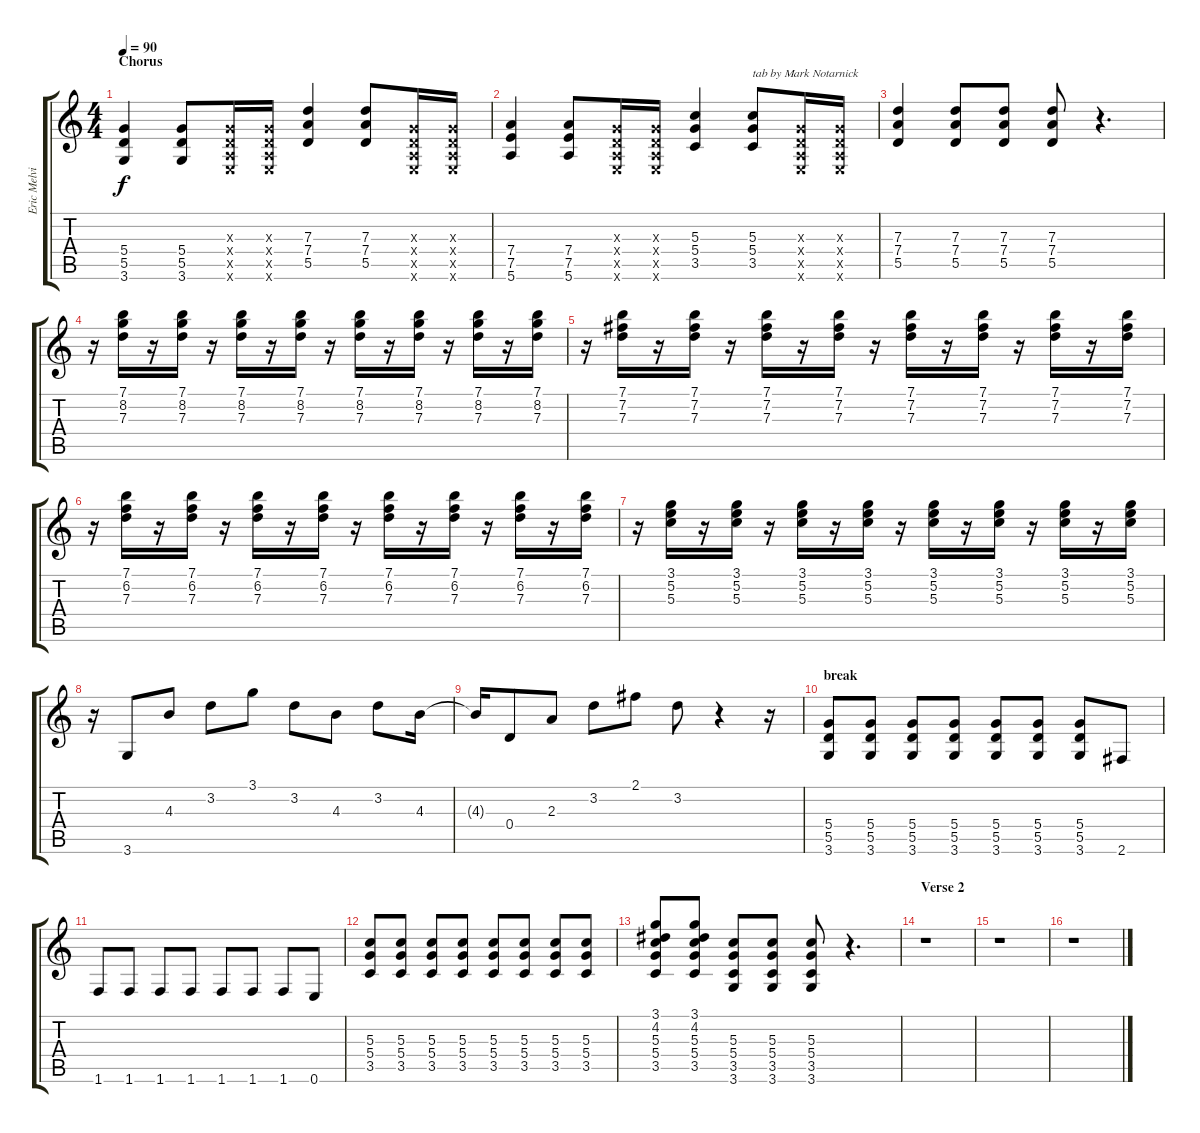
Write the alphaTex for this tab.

\track ("Eric Melvin" "Eric Melvi") {instrument overdrivenguitar}
\staff {score tabs}
\tuning (E4 B3 G3 D3 A2 E2) {hide}
\ts (4 4)
\section ("" "Chorus")
\tempo 90
\clef g2
\ks c
(5.4 5.5 3.6).4{dy f} (5.4 5.5 3.6).8 (0.3{x} 0.4{x} 0.5{x} 0.6{x}).16 (0.3{x} 0.4{x} 0.5{x} 0.6{x}).16 (7.3 7.4 5.5).4 (7.3 7.4 5.5).8 (0.3{x} 0.4{x} 0.5{x} 0.6{x}).16 (0.3{x} 0.4{x} 0.5{x} 0.6{x}).16 |
(7.4 7.5 5.6).4 (7.4 7.5 5.6).8 (0.3{x} 0.4{x} 0.5{x} 0.6{x}).16 (0.3{x} 0.4{x} 0.5{x} 0.6{x}).16 (5.3 5.4 3.5).4 (5.3 5.4 3.5).8{txt "tab by Mark Notarnick"} (0.3{x} 0.4{x} 0.5{x} 0.6{x}).16 (0.3{x} 0.4{x} 0.5{x} 0.6{x}).16 |
(7.3 7.4 5.5).4 (7.3 7.4 5.5).8 (7.3 7.4 5.5).8 (7.3 7.4 5.5).8 r.4{d} |
r.16{instrument electricguitarclean} (7.1 8.2 7.3).16 r.16 (7.1 8.2 7.3).16 r.16 (7.1 8.2 7.3).16 r.16 (7.1 8.2 7.3).16 r.16 (7.1 8.2 7.3).16 r.16 (7.1 8.2 7.3).16 r.16 (7.1 8.2 7.3).16 r.16 (7.1 8.2 7.3).16 |
r.16{instrument electricguitarclean} (7.1 7.2 7.3).16 r.16 (7.1 7.2 7.3).16 r.16 (7.1 7.2 7.3).16 r.16 (7.1 7.2 7.3).16 r.16 (7.1 7.2 7.3).16 r.16 (7.1 7.2 7.3).16 r.16 (7.1 7.2 7.3).16 r.16 (7.1 7.2 7.3).16 |
r.16{instrument electricguitarclean} (7.1 6.2 7.3).16 r.16 (7.1 6.2 7.3).16 r.16 (7.1 6.2 7.3).16 r.16 (7.1 6.2 7.3).16 r.16 (7.1 6.2 7.3).16 r.16 (7.1 6.2 7.3).16 r.16 (7.1 6.2 7.3).16 r.16 (7.1 6.2 7.3).16 |
r.16{instrument electricguitarclean} (3.1 5.2 5.3).16 r.16 (3.1 5.2 5.3).16 r.16 (3.1 5.2 5.3).16 r.16 (3.1 5.2 5.3).16 r.16 (3.1 5.2 5.3).16 r.16 (3.1 5.2 5.3).16 r.16 (3.1 5.2 5.3).16 r.16 (3.1 5.2 5.3).16 |
r.16 3.6.8 4.3.8 3.2.8 3.1.8 3.2.8 4.3.8 3.2.8 4.3.16 |
4.3{t}.16 0.4.8 2.3.8 3.2.8 2.1.8 3.2.8 r.4 r.16 |
\section ("" "break")
(5.4 5.5 3.6).8{instrument overdrivenguitar} (5.4 5.5 3.6).8 (5.4 5.5 3.6).8 (5.4 5.5 3.6).8 (5.4 5.5 3.6).8 (5.4 5.5 3.6).8 (5.4 5.5 3.6).8 2.6.8 |
1.6.8 1.6.8 1.6.8 1.6.8 1.6.8 1.6.8 1.6.8 0.6.8 |
(5.3 5.4 3.5).8 (5.3 5.4 3.5).8 (5.3 5.4 3.5).8 (5.3 5.4 3.5).8 (5.3 5.4 3.5).8 (5.3 5.4 3.5).8 (5.3 5.4 3.5).8 (5.3 5.4 3.5).8 |
(3.1 4.2 5.3 5.4 3.5).8 (3.1 4.2 5.3 5.4 3.5).8 (5.3 5.4 3.5 3.6).8 (5.3 5.4 3.5 3.6).8 (5.3 5.4 3.5 3.6).8 r.4{d} |
\section ("" "Verse 2")
r.1 |
r.1 |
r.1
